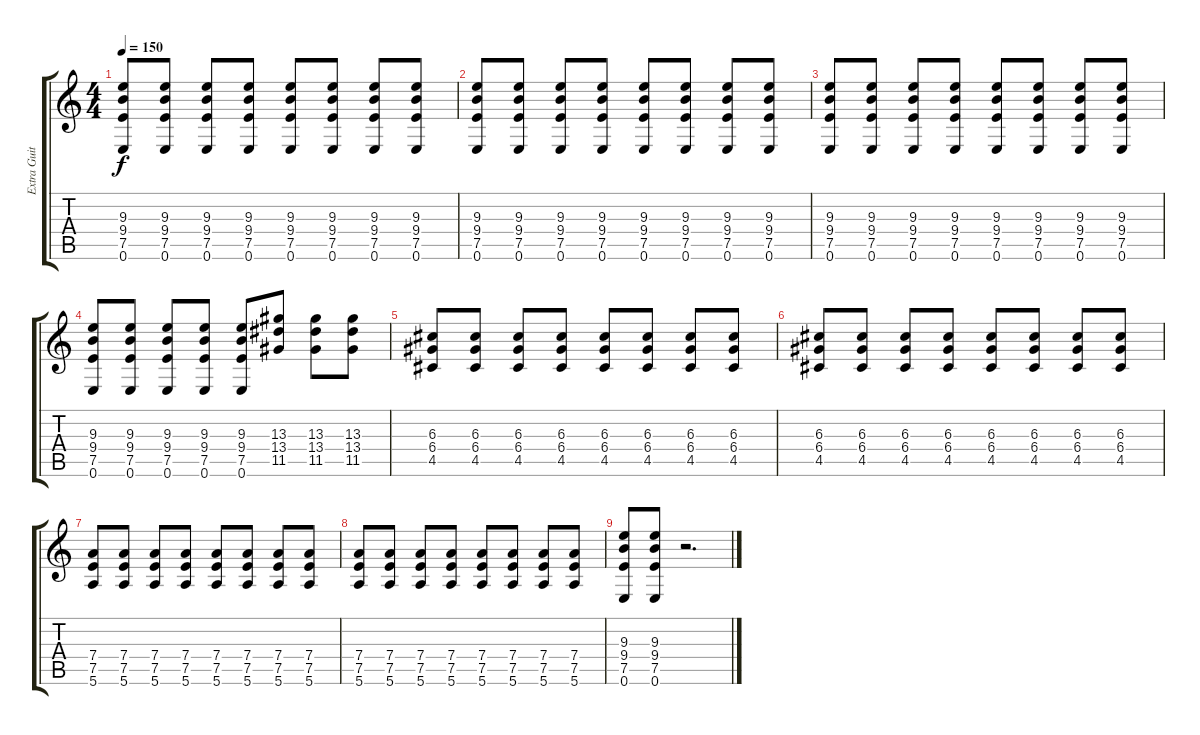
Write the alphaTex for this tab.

\track ("Extra Guitar" "Extra Guit") {instrument distortionguitar}
\staff {score tabs}
\tuning (E4 B3 G3 D3 A2 E2) {hide}
\ts (4 4)
\tempo 150
\clef g2
\ks c
(9.3 9.4 7.5 0.6).8{dy f} (9.3 9.4 7.5 0.6).8 (9.3 9.4 7.5 0.6).8 (9.3 9.4 7.5 0.6).8 (9.3 9.4 7.5 0.6).8 (9.3 9.4 7.5 0.6).8 (9.3 9.4 7.5 0.6).8 (9.3 9.4 7.5 0.6).8 |
(9.3 9.4 7.5 0.6).8 (9.3 9.4 7.5 0.6).8 (9.3 9.4 7.5 0.6).8 (9.3 9.4 7.5 0.6).8 (9.3 9.4 7.5 0.6).8 (9.3 9.4 7.5 0.6).8 (9.3 9.4 7.5 0.6).8 (9.3 9.4 7.5 0.6).8 |
(9.3 9.4 7.5 0.6).8 (9.3 9.4 7.5 0.6).8 (9.3 9.4 7.5 0.6).8 (9.3 9.4 7.5 0.6).8 (9.3 9.4 7.5 0.6).8 (9.3 9.4 7.5 0.6).8 (9.3 9.4 7.5 0.6).8 (9.3 9.4 7.5 0.6).8 |
(9.3 9.4 7.5 0.6).8 (9.3 9.4 7.5 0.6).8 (9.3 9.4 7.5 0.6).8 (9.3 9.4 7.5 0.6).8 (9.3 9.4 7.5 0.6).8 (13.3 13.4 11.5).8 (13.3 13.4 11.5).8 (13.3 13.4 11.5).8 |
(6.3 6.4 4.5).8 (6.3 6.4 4.5).8 (6.3 6.4 4.5).8 (6.3 6.4 4.5).8 (6.3 6.4 4.5).8 (6.3 6.4 4.5).8 (6.3 6.4 4.5).8 (6.3 6.4 4.5).8 |
(6.3 6.4 4.5).8 (6.3 6.4 4.5).8 (6.3 6.4 4.5).8 (6.3 6.4 4.5).8 (6.3 6.4 4.5).8 (6.3 6.4 4.5).8 (6.3 6.4 4.5).8 (6.3 6.4 4.5).8 |
(7.4 7.5 5.6).8 (7.4 7.5 5.6).8 (7.4 7.5 5.6).8 (7.4 7.5 5.6).8 (7.4 7.5 5.6).8 (7.4 7.5 5.6).8 (7.4 7.5 5.6).8 (7.4 7.5 5.6).8 |
(7.4 7.5 5.6).8 (7.4 7.5 5.6).8 (7.4 7.5 5.6).8 (7.4 7.5 5.6).8 (7.4 7.5 5.6).8 (7.4 7.5 5.6).8 (7.4 7.5 5.6).8 (7.4 7.5 5.6).8 |
(9.3 9.4 7.5 0.6).8 (9.3 9.4 7.5 0.6).8 r.2{d}
